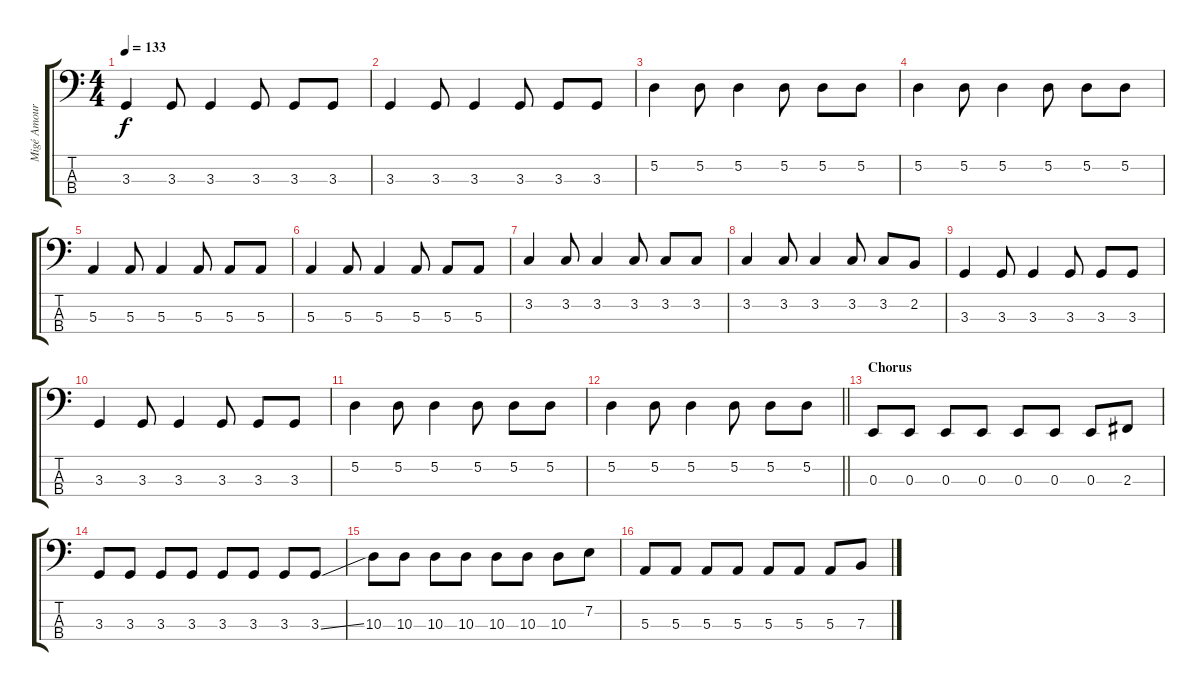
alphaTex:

\track ("Migé Amour (Bass)" "Migé Amour") {instrument electricbassfinger}
\staff {score tabs}
\tuning (D2 A1 E1 B0) {hide}
\ts (4 4)
\tempo 133
\clef f4
\ks c
3.3.4{dy f} 3.3.8 3.3.4 3.3.8 3.3.8 3.3.8 |
3.3.4 3.3.8 3.3.4 3.3.8 3.3.8 3.3.8 |
5.2.4 5.2.8 5.2.4 5.2.8 5.2.8 5.2.8 |
5.2.4 5.2.8 5.2.4 5.2.8 5.2.8 5.2.8 |
5.3.4 5.3.8 5.3.4 5.3.8 5.3.8 5.3.8 |
5.3.4 5.3.8 5.3.4 5.3.8 5.3.8 5.3.8 |
3.2.4 3.2.8 3.2.4 3.2.8 3.2.8 3.2.8 |
3.2.4 3.2.8 3.2.4 3.2.8 3.2.8 2.2.8 |
3.3.4 3.3.8 3.3.4 3.3.8 3.3.8 3.3.8 |
3.3.4 3.3.8 3.3.4 3.3.8 3.3.8 3.3.8 |
5.2.4 5.2.8 5.2.4 5.2.8 5.2.8 5.2.8 |
\barLineRight lightlight
5.2.4 5.2.8 5.2.4 5.2.8 5.2.8 5.2.8 |
\section ("" "Chorus")
0.3.8 0.3.8 0.3.8 0.3.8 0.3.8 0.3.8 0.3.8 2.3.8 |
3.3.8 3.3.8 3.3.8 3.3.8 3.3.8 3.3.8 3.3.8 3.3{ss}.8 |
10.3.8 10.3.8 10.3.8 10.3.8 10.3.8 10.3.8 10.3.8 7.2.8 |
5.3.8 5.3.8 5.3.8 5.3.8 5.3.8 5.3.8 5.3.8 7.3.8
